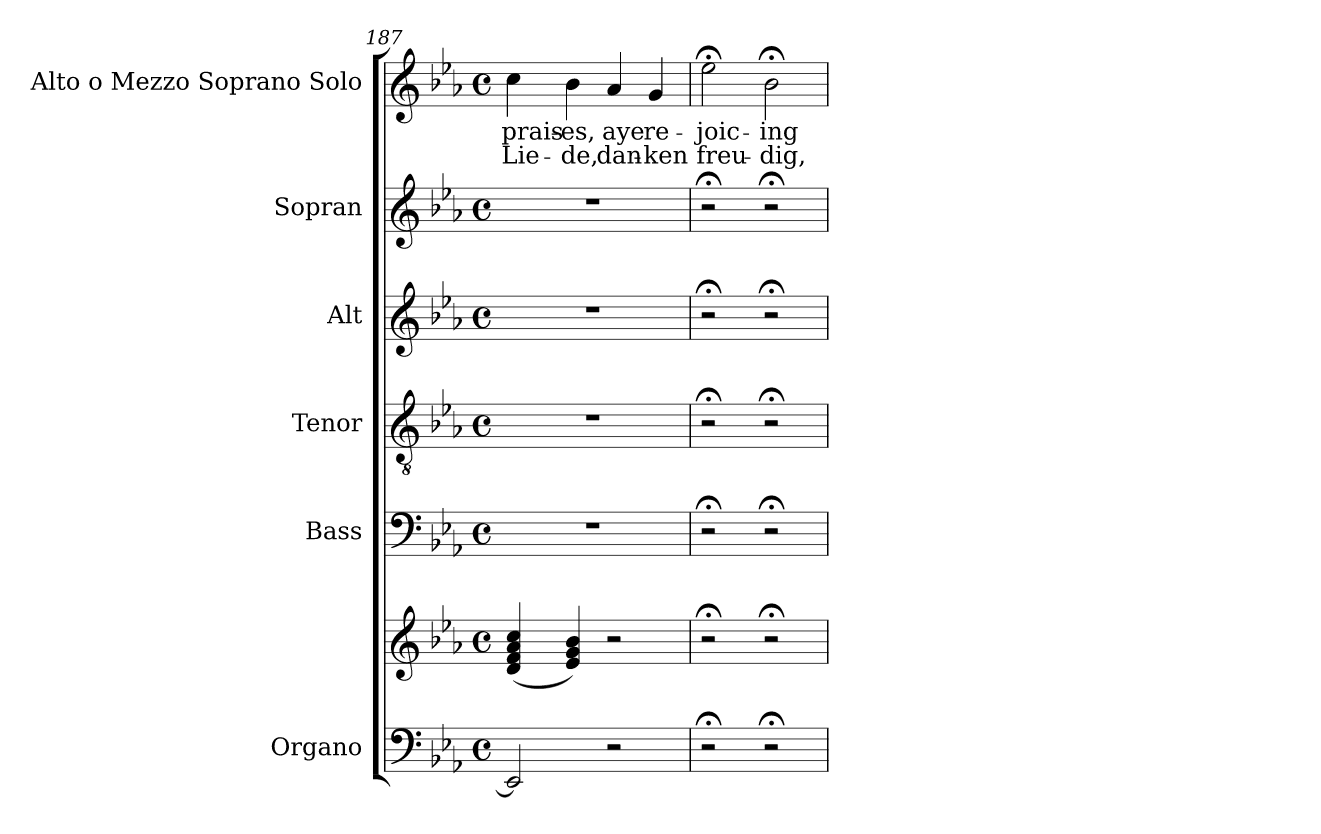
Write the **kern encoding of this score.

**kern	**kern	**kern	**kern	**kern	**kern	**kern	**text	**text
*part6	*part6	*part5	*part4	*part3	*part2	*part1	*part1	*part1
*staff7	*staff6	*staff5	*staff4	*staff3	*staff2	*staff1	*staff1	*staff1
*I"Organo	*	*I"Bass	*I"Tenor	*I"Alt	*I"Sopran	*I"Alto o Mezzo Soprano Solo	*	*
*	*	*I'B	*I'T	*I'A	*I'S	*I'S o l o	*	*
*clefF4	*clefG2	*clefF4	*clefGv2	*clefG2	*clefG2	*clefG2	*	*
*k[b-e-a-]	*k[b-e-a-]	*k[b-e-a-]	*k[b-e-a-]	*k[b-e-a-]	*k[b-e-a-]	*k[b-e-a-]	*	*
*M4/4	*M4/4	*M4/4	*M4/4	*M4/4	*M4/4	*M4/4	*	*
*met(c)	*met(c)	*met(c)	*met(c)	*met(c)	*met(c)	*met(c)	*	*
=187	=187	=187	=187	=187	=187	=187	=187	=187
2EE-/]	(>4d/ 4f/ 4a-/ 4cc/	1r	1r	1r	1r	4cc\	prais-	Lie-
.	4e-/ 4g/ 4b-/)	.	.	.	.	4b-\	-es,	-de,
2r	2r	.	.	.	.	4a-/	aye	dan-
.	.	.	.	.	.	4g/	re-	-ken
=188	=188	=188	=188	=188	=188	=188	=188	=188
2r;<	2r;<	2r;<	2r;<	2r;<	2r;<	2ee-;<\	-joic-	freu-
2r;<	2r;<	2r;<	2r;<	2r;<	2r;<	2b-;<\	-ing	-dig,
=	=	=	=	=	=	=	=	=
*-	*-	*-	*-	*-	*-	*-	*-	*-
